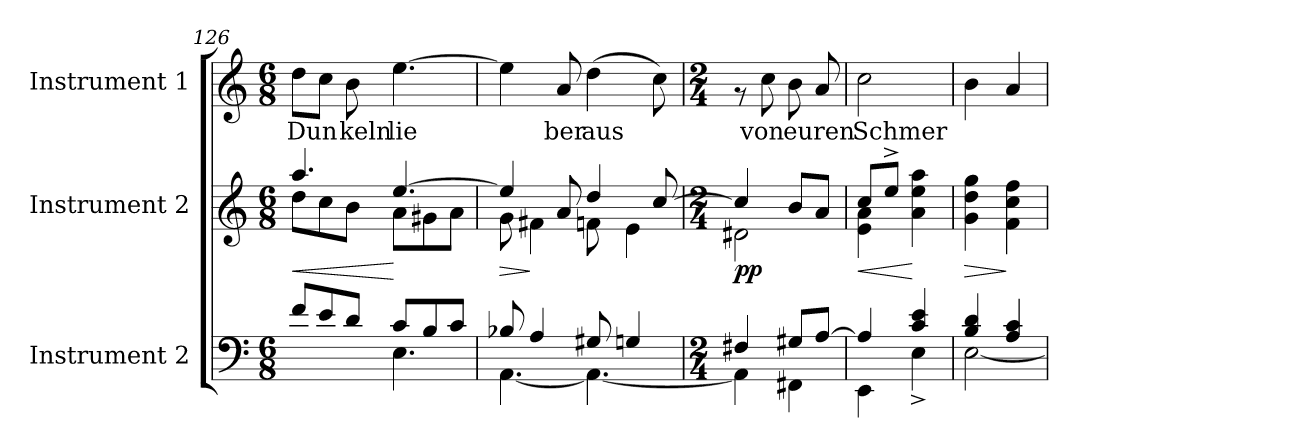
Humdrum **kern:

**kern	**kern	**dynam	**kern	**text
*part3	*part2	*part2	*part1	*part1
*staff3	*staff2	*staff2	*staff1	*staff1
*I"Instrument 2	*I"Instrument 2	*	*I"Instrument 1	*
*clefF4	*clefG2	*	*clefG2	*
*k[]	*k[]	*	*k[]	*
*C:	*C:	*	*C:	*
*M6/8	*M6/8	*	*M6/8	*
=126	=126	=126	=126	=126
*^	*	*	*	*
!	!	!	!LO:HP:b	!	!LO:LY:b:cj
*	*	*^	*	*	*
8f/L	4.ryy	4.aa/	8dd\L	<	8dd\L	Dun-
!	!	!	!	!	!	!LO:LY:b:cj
8e/	.	.	8cc\	.	8cc\J	--
!	!	!	!	!	!	!LO:LY:b:cj
8d/J	.	.	8b\J	.	8b\	-keln
!	!	!	!	!	!	!LO:LY:b:cj
8c/L	4.E\	[>4.ee/	8a\L	[	[>4.ee\	lie-
8B/	.	.	8g#X\	.	.	.
8c/J	.	.	8a\J	.	.	.
=127	=127	=127	=127	=127	=127	=127
!	!	!	!	!LO:HP:b	!	!LO:LY:b:cj
8B-X/	[<4.AA\	4ee/]	8g\	>	4ee\]	--
4A/	.	.	4f#X\	]	.	.
!	!	!	!	!	!	!LO:LY:b:cj
.	.	8a/	.	.	8a/	-ber
!	!	!	!	!	!	!LO:LY:b:cj
8G#X/	4.AA\_<	4dd/	8fn\	.	(>4dd\	aus
4Gn/	.	.	4e\	.	.	.
!	!	!	!	!	!	!LO:LY:b:cj
.	.	[>8cc/	.	.	8cc\)	.
=128	=128	=128	=128	=128	=128	=128
*M2/4	*	*M2/4	*	*	*M2/4	*
!	!	!	!	!LO:DY:b	!	!
4F#X/	4AA\]	4cc/]	2d#X\	pp	8rf	.
!	!	!	!	!	!	!LO:LY:b:cj
.	.	.	.	.	8cc\	von
!	!	!	!	!	!	!LO:LY:b:cj
8G#X/L	4FF#X\	8b/L	.	.	8b\	euren
!	!	!	!	!	!	!LO:LY:b:cj
[>8A/J	.	8a/J	.	.	8a/	.
=129	=129	=129	=129	=129	=129	=129
!	!	!	!	!LO:HP:b	!	!LO:LY:b:cj
4A/]	4EE\	8cc/L	4a\ 4e\	<	2cc\	Schmer-
.	.	8ee^>/J	.	.	.	.
4c/ 4e/	4E^<\	4ryy	4aa\ 4ee\ 4a\	[	.	.
!!LO:LB:g=z
=130	=130	=130	=130	=130	=130	=130
!	!	!LO:TX:a:t=rit.	!	!	!	!
!	!	!	!	!LO:HP:b	!	!LO:LY:b:cj
*	*	*v	*v	*	*	*
4d/ 4B/	[<2E\	4gg\ 4dd\ 4g\	>	4b\	--
!	!	!	!	!	!LO:LY:b:cj
4c/ 4A/	.	4ff\ 4f\ 4cc\	]	4a/	--
*v	*v	*	*	*	*
=	=	=	=	=
*-	*-	*-	*-	*-
